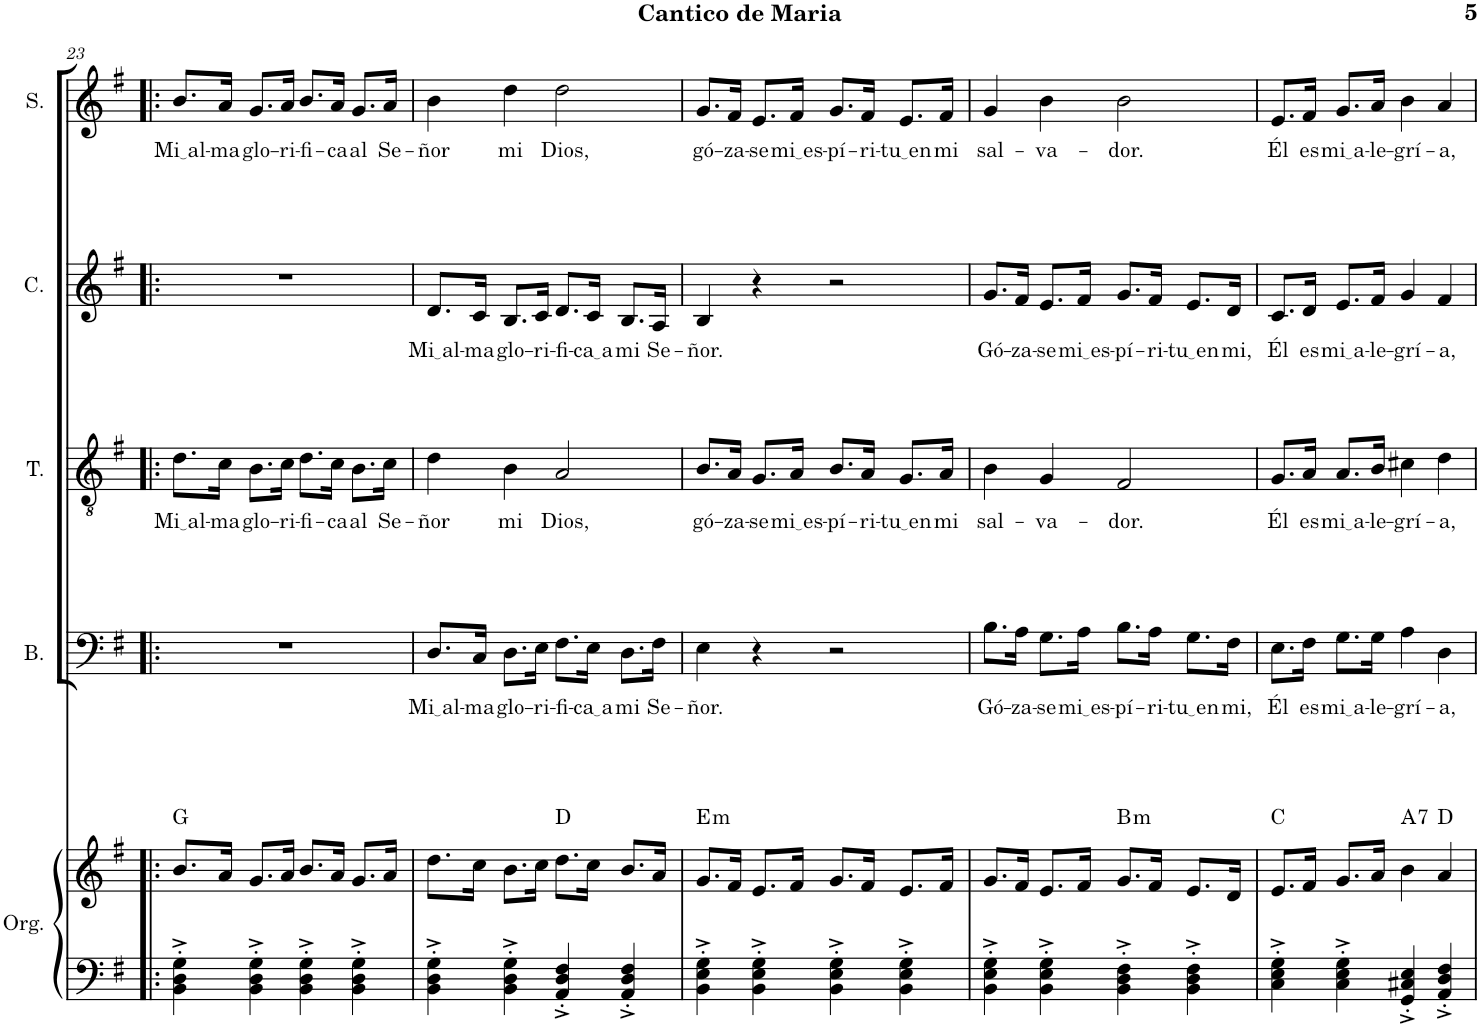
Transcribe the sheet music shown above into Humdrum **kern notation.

**kern	**kern	**harte	**kern	**text	**kern	**text	**kern	**text	**kern	**text
*part5	*part5	*part5	*part4	*part4	*part3	*part3	*part2	*part2	*part1	*part1
*staff6	*staff5	*	*staff4	*staff4	*staff3	*staff3	*staff2	*staff2	*staff1	*staff1
*I"Órgano	*	*	*I"Bajo	*	*I"Tenor	*	*I"Contralto	*	*I"Soprano	*
*	*	*	*I'B.	*	*I'T.	*	*I'C.	*	*I'S.	*
!!LO:PB:g=z
*clefF4	*clefG2	*	*clefF4	*	*clefGv2	*	*clefG2	*	*clefG2	*
*k[f#]	*k[f#]	*	*k[f#]	*	*k[f#]	*	*k[f#]	*	*k[f#]	*
*M4/4	*M4/4	*	*M4/4	*	*M4/4	*	*M4/4	*	*M4/4	*
=23!|:	=23!|:	=23!|:	=23!|:	=23!|:	=23!|:	=23!|:	=23!|:	=23!|:	=23!|:	=23!|:
!	!	!	!	!	!	!LO:LY:b	!	!	!	!LO:LY:b
4BB\'^ 4D\'^ 4G\'^	8.b/L	G:maj	1r	.	8.d\L	Mi al	1r	.	8.b/L	Mi al
!	!	!	!	!	!	!LO:LY:b	!	!	!	!LO:LY:b
.	16a/Jk	.	.	.	16c\Jk	-ma	.	.	16a/Jk	-ma
!	!	!	!	!	!	!LO:LY:b	!	!	!	!LO:LY:b
4BB\'^ 4D\'^ 4G\'^	8.g/L	.	.	.	8.B\L	glo-	.	.	8.g/L	glo-
!	!	!	!	!	!	!LO:LY:b	!	!	!	!LO:LY:b
.	16a/Jk	.	.	.	16c\Jk	-ri-	.	.	16a/Jk	-ri-
!	!	!	!	!	!	!LO:LY:b	!	!	!	!LO:LY:b
4BB\'^ 4D\'^ 4G\'^	8.b/L	.	.	.	8.d\L	-fi-	.	.	8.b/L	-fi-
!	!	!	!	!	!	!LO:LY:b	!	!	!	!LO:LY:b
.	16a/Jk	.	.	.	16c\Jk	-ca	.	.	16a/Jk	-ca
!	!	!	!	!	!	!LO:LY:b	!	!	!	!LO:LY:b
4BB\'^ 4D\'^ 4G\'^	8.g/L	.	.	.	8.B\L	al	.	.	8.g/L	al
!	!	!	!	!	!	!LO:LY:b	!	!	!	!LO:LY:b
.	16a/Jk	.	.	.	16c\Jk	Se-	.	.	16a/Jk	Se-
=24	=24	=24	=24	=24	=24	=24	=24	=24	=24	=24
!	!	!	!	!LO:LY:b	!	!LO:LY:b	!	!LO:LY:b	!	!LO:LY:b
4BB\'^ 4D\'^ 4G\'^	8.dd\L	.	8.D/L	Mi al	4d\	-ñor	8.d/L	Mi al	4b\	-ñor
!	!	!	!	!LO:LY:b	!	!	!	!LO:LY:b	!	!
.	16cc\Jk	.	16C/Jk	-ma	.	.	16c/Jk	-ma	.	.
!	!	!	!	!LO:LY:b	!	!LO:LY:b	!	!LO:LY:b	!	!LO:LY:b
4BB\'^ 4D\'^ 4G\'^	8.b\L	.	8.D\L	glo-	4B\	mi	8.B/L	glo-	4dd\	mi
!	!	!	!	!LO:LY:b	!	!	!	!LO:LY:b	!	!
.	16cc\Jk	.	16E\Jk	-ri-	.	.	16c/Jk	-ri-	.	.
!	!	!	!	!LO:LY:b	!	!LO:LY:b	!	!LO:LY:b	!	!LO:LY:b
4AA/'^ 4D/'^ 4F#/'^	8.dd\L	D:maj	8.F#\L	-fi-	2A/	Dios,	8.d/L	-fi-	2dd\	Dios,
!	!	!	!	!LO:LY:b	!	!	!	!LO:LY:b	!	!
.	16cc\Jk	.	16E\Jk	ca a	.	.	16c/Jk	ca a	.	.
!	!	!	!	!LO:LY:b	!	!	!	!LO:LY:b	!	!
4AA/'^ 4D/'^ 4F#/'^	8.b/L	.	8.D\L	mi	.	.	8.B/L	mi	.	.
!	!	!	!	!LO:LY:b	!	!	!	!LO:LY:b	!	!
.	16a/Jk	.	16F#\Jk	Se-	.	.	16A/Jk	Se-	.	.
=25	=25	=25	=25	=25	=25	=25	=25	=25	=25	=25
!	!	!LO:H:kt=m	!	!LO:LY:b	!	!LO:LY:b	!	!LO:LY:b	!	!LO:LY:b
4BB\'^ 4E\'^ 4G\'^	8.g/L	E:min	4E\	-ñor.	8.B/L	gó-	4B/	-ñor.	8.g/L	gó-
!	!	!	!	!	!	!LO:LY:b	!	!	!	!LO:LY:b
.	16f#/Jk	.	.	.	16A/Jk	-za-	.	.	16f#/Jk	-za-
!	!	!	!	!	!	!LO:LY:b	!	!	!	!LO:LY:b
4BB\'^ 4E\'^ 4G\'^	8.e/L	.	4r	.	8.G/L	-se	4r	.	8.e/L	-se
!	!	!	!	!	!	!LO:LY:b	!	!	!	!LO:LY:b
.	16f#/Jk	.	.	.	16A/Jk	mi es	.	.	16f#/Jk	mi es
!	!	!	!	!	!	!LO:LY:b	!	!	!	!LO:LY:b
4BB\'^ 4E\'^ 4G\'^	8.g/L	.	2r	.	8.B/L	-pí-	2r	.	8.g/L	-pí-
!	!	!	!	!	!	!LO:LY:b	!	!	!	!LO:LY:b
.	16f#/Jk	.	.	.	16A/Jk	-ri-	.	.	16f#/Jk	-ri-
!	!	!	!	!	!	!LO:LY:b	!	!	!	!LO:LY:b
4BB\'^ 4E\'^ 4G\'^	8.e/L	.	.	.	8.G/L	tu en	.	.	8.e/L	tu en
!	!	!	!	!	!	!LO:LY:b	!	!	!	!LO:LY:b
.	16f#/Jk	.	.	.	16A/Jk	mi	.	.	16f#/Jk	mi
=26	=26	=26	=26	=26	=26	=26	=26	=26	=26	=26
!	!	!	!	!LO:LY:b	!	!LO:LY:b	!	!LO:LY:b	!	!LO:LY:b
4BB\'^ 4E\'^ 4G\'^	8.g/L	.	8.B\L	Gó-	4B\	sal-	8.g/L	Gó-	4g/	sal-
!	!	!	!	!LO:LY:b	!	!	!	!LO:LY:b	!	!
.	16f#/Jk	.	16A\Jk	-za-	.	.	16f#/Jk	-za-	.	.
!	!	!	!	!LO:LY:b	!	!LO:LY:b	!	!LO:LY:b	!	!LO:LY:b
4BB\'^ 4E\'^ 4G\'^	8.e/L	.	8.G\L	-se	4G/	-va-	8.e/L	-se	4b\	-va-
!	!	!	!	!LO:LY:b	!	!	!	!LO:LY:b	!	!
.	16f#/Jk	.	16A\Jk	mi es	.	.	16f#/Jk	mi es	.	.
!	!	!LO:H:kt=m	!	!LO:LY:b	!	!LO:LY:b	!	!LO:LY:b	!	!LO:LY:b
4BB\'^ 4D\'^ 4F#\'^	8.g/L	B:min	8.B\L	-pí-	2F#/	-dor.	8.g/L	-pí-	2b\	-dor.
!	!	!	!	!LO:LY:b	!	!	!	!LO:LY:b	!	!
.	16f#/Jk	.	16A\Jk	-ri-	.	.	16f#/Jk	-ri-	.	.
!	!	!	!	!LO:LY:b	!	!	!	!LO:LY:b	!	!
4BB\'^ 4D\'^ 4F#\'^	8.e/L	.	8.G\L	tu en	.	.	8.e/L	tu en	.	.
!	!	!	!	!LO:LY:b	!	!	!	!LO:LY:b	!	!
.	16d/Jk	.	16F#\Jk	mi,	.	.	16d/Jk	mi,	.	.
=27	=27	=27	=27	=27	=27	=27	=27	=27	=27	=27
!	!	!	!	!LO:LY:b	!	!LO:LY:b	!	!LO:LY:b	!	!LO:LY:b
4C\'^ 4E\'^ 4G\'^	8.e/L	C:maj	8.E\L	Él	8.G/L	Él	8.c/L	Él	8.e/L	Él
!	!	!	!	!LO:LY:b	!	!LO:LY:b	!	!LO:LY:b	!	!LO:LY:b
.	16f#/Jk	.	16F#\Jk	es	16A/Jk	es	16d/Jk	es	16f#/Jk	es
!	!	!	!	!LO:LY:b	!	!LO:LY:b	!	!LO:LY:b	!	!LO:LY:b
4C\'^ 4E\'^ 4G\'^	8.g/L	.	8.G\L	mi a	8.A/L	mi a	8.e/L	mi a	8.g/L	mi a
!	!	!	!	!LO:LY:b	!	!LO:LY:b	!	!LO:LY:b	!	!LO:LY:b
.	16a/Jk	.	16G\Jk	-le-	16B/Jk	-le-	16f#/Jk	-le-	16a/Jk	-le-
!	!	!LO:H:kt=7	!	!LO:LY:b	!	!LO:LY:b	!	!LO:LY:b	!	!LO:LY:b
4GG/'^ 4C#X/'^ 4E/'^	4b\	A:7	4A\	-grí-	4c#X\	-grí-	4g/	-grí-	4b\	-grí-
!	!	!	!	!LO:LY:b	!	!LO:LY:b	!	!LO:LY:b	!	!LO:LY:b
4AA/'^ 4D/'^ 4F#/'^	4a/	D:maj	4D\	-a,	4d\	-a,	4f#/	-a,	4a/	-a,
=	=	=	=	=	=	=	=	=	=	=
*-	*-	*-	*-	*-	*-	*-	*-	*-	*-	*-
